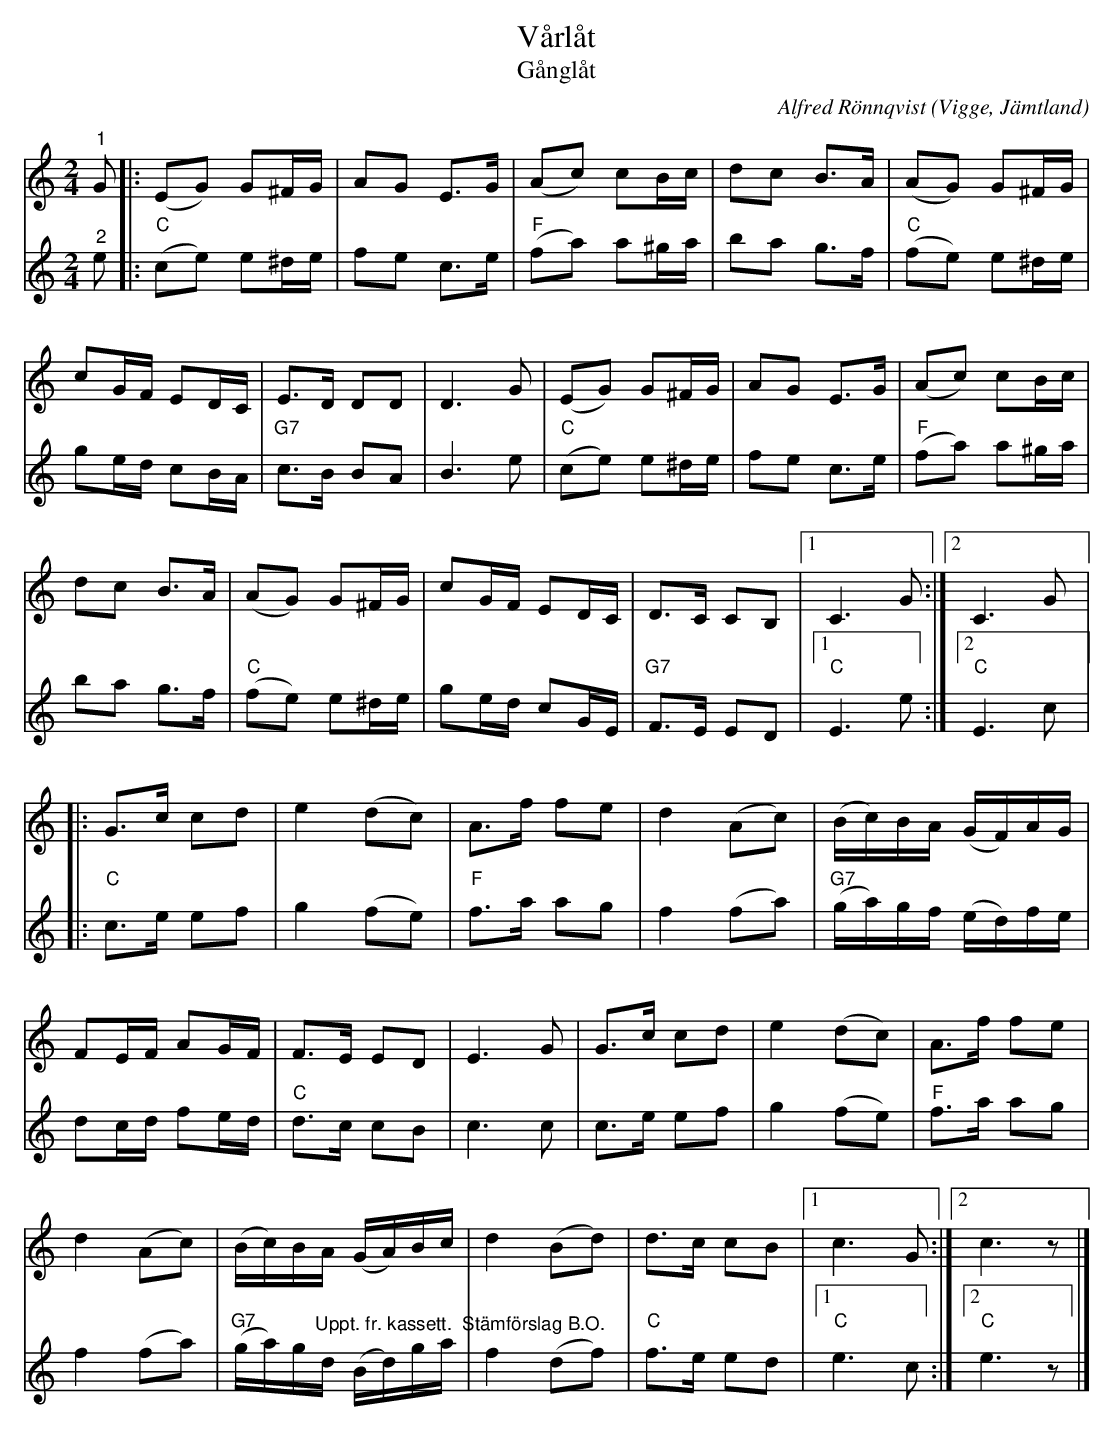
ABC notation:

X:1
T:Vårlåt
T:Gånglåt
C:Alfred Rönnqvist
O:Vigge, Jämtland
L:1/8
M:2/4
K:C
V:1
"^1" G |: (EG) G^F/G/ | AG E>G | (Ac) cB/c/ | dc B>A | (AG) G^F/G/ |
cG/F/ ED/C/ | E>D DD | D3 G | (EG) G^F/G/ | AG E>G | (Ac) cB/c/ |
dc B>A | (AG) G^F/G/ | cG/F/ ED/C/ | D>C CB, |1 C3 G :|2 C3 G |:
G>c cd | e2 (dc) | A>f fe | d2 (Ac) | (B/c/)B/A/ (G/F/)A/G/ |
FE/F/ AG/F/ | F>E ED | E3 G | G>c cd | e2 (dc) | A>f fe |
d2 (Ac) | (B/c/)B/A/ (G/A/)B/c/ | d2 (Bd) | d>c cB |1 c3 G :|2 c3 z |]
V:2
"^2" e |:"C" (ce) e^d/e/ | fe c>e | "F" (fa) a^g/a/ | ba g>f | "C" (fe) e^d/e/ |
 ge/d/ cB/A/ | "G7" c>B BA | B3 e |"C" (ce) e^d/e/ | fe c>e |"F" (fa) a^g/a/ |
ba g>f |"C" (fe) e^d/e/ | ge/d/ cG/E/ | "G7" F>E ED |1 "C" E3 e :|2"C" E3 c |:
"C" c>e ef | g2 (fe) | "F"f>a ag | f2 (fa) | "G7" (g/a/)g/f/ (e/d/)f/e/ |
dc/d/ fe/d/ | "C" d>c cB | c3 c | c>e ef | g2 (fe) | "F" f>a ag | f2 (fa) |
"G7"(g/a/)g/"^Uppt. fr. kassett.  Stämförslag B.O."d/ (B/d/)g/a/ | f2 (df) |"C" f>e ed |1"C" e3 c :|2"C" e3 z |]
